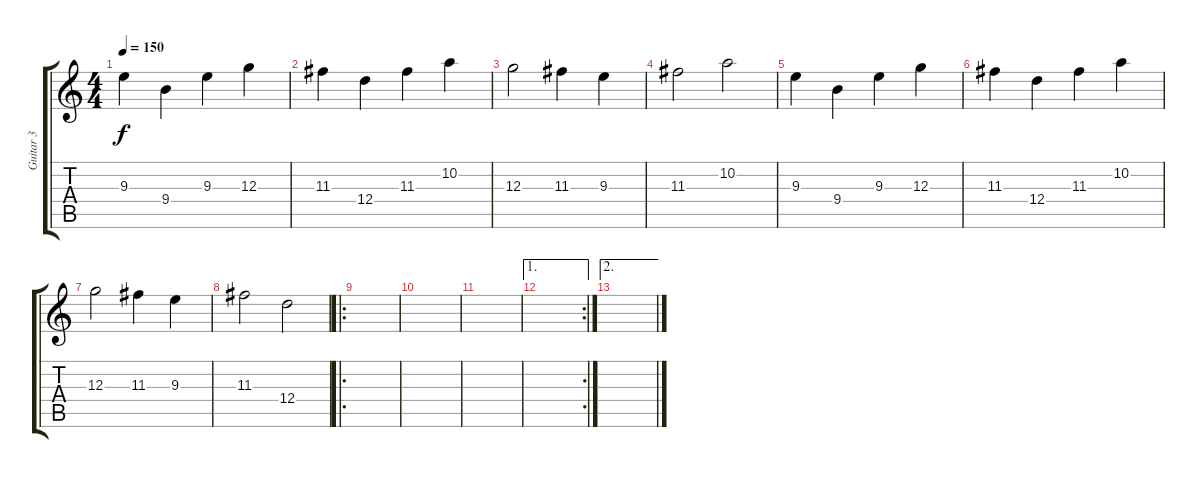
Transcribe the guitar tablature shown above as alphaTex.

\track ("Guitar 3" "Guitar 3") {instrument distortionguitar}
\staff {score tabs}
\tuning (E4 B3 G3 D3 A2 E2) {hide}
\ts (4 4)
\tempo 150
\clef g2
\ks c
9.3.4{dy f} 9.4.4 9.3.4 12.3.4 |
11.3.4 12.4.4 11.3.4 10.2.4 |
12.3.2 11.3.4 9.3.4 |
11.3.2 10.2.2 |
9.3.4 9.4.4 9.3.4 12.3.4 |
11.3.4 12.4.4 11.3.4 10.2.4 |
12.3.2 11.3.4 9.3.4 |
11.3.2 12.4.2 |
\ro
|
|
|
\ae 1
\rc 2
|
\ae 2
